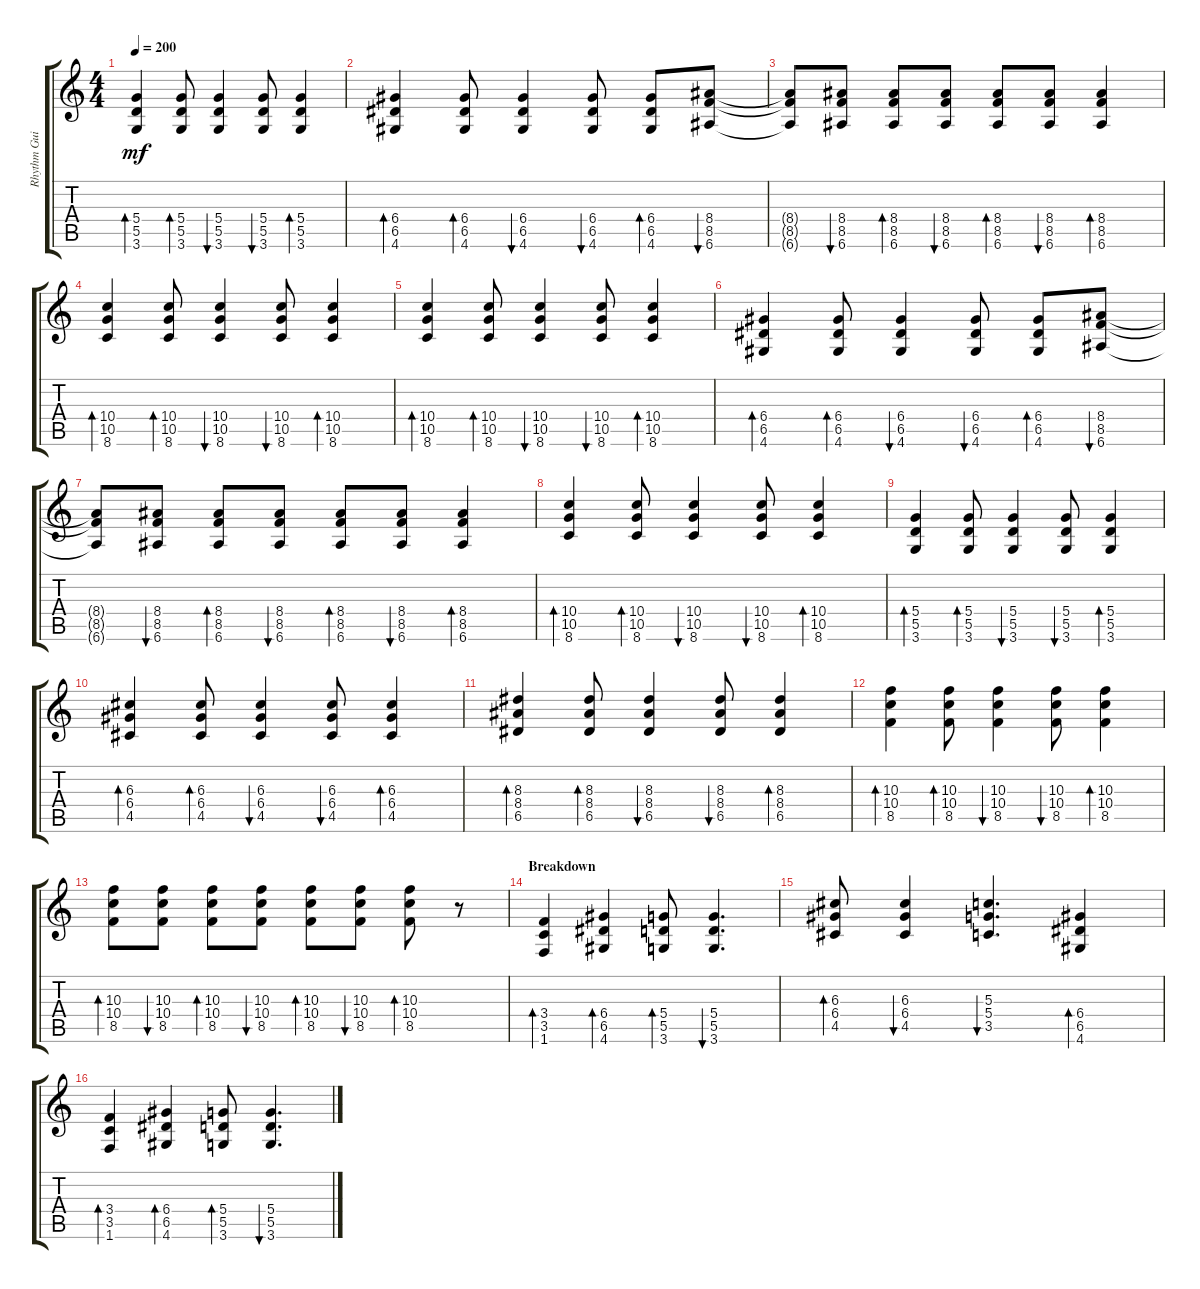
\track ("Rhythm Guitar" "Rhythm Gui") {instrument distortionguitar}
\staff {score tabs}
\tuning (E4 B3 G3 D3 A2 E2) {hide}
\ts (4 4)
\tempo 200
\clef g2
\ks c
(5.4 5.5 3.6).4{bd 30 dy mf} (5.4 5.5 3.6).8{bd 30} (5.4 5.5 3.6).4{bu 30} (5.4 5.5 3.6).8{bu 30} (5.4 5.5 3.6).4{bd 30} |
(6.4 6.5 4.6).4{bd 30} (6.4 6.5 4.6).8{bd 30} (6.4 6.5 4.6).4{bu 30} (6.4 6.5 4.6).8{bu 30} (6.4 6.5 4.6).8{bd 30} (8.4 8.5 6.6).8{bu 30} |
(8.4{t} 8.5{t} 6.6{t}).8 (8.4 8.5 6.6).8{bu 30} (8.4 8.5 6.6).8{bd 30} (8.4 8.5 6.6).8{bu 30} (8.4 8.5 6.6).8{bd 30} (8.4 8.5 6.6).8{bu 30} (8.4 8.5 6.6).4{bd 30} |
(10.4 10.5 8.6).4{bd 30} (10.4 10.5 8.6).8{bd 30} (10.4 10.5 8.6).4{bu 30} (10.4 10.5 8.6).8{bu 30} (10.4 10.5 8.6).4{bd 30} |
(10.4 10.5 8.6).4{bd 30} (10.4 10.5 8.6).8{bd 30} (10.4 10.5 8.6).4{bu 30} (10.4 10.5 8.6).8{bu 30} (10.4 10.5 8.6).4{bd 30} |
(6.4 6.5 4.6).4{bd 30} (6.4 6.5 4.6).8{bd 30} (6.4 6.5 4.6).4{bu 30} (6.4 6.5 4.6).8{bu 30} (6.4 6.5 4.6).8{bd 30} (8.4 8.5 6.6).8{bu 30} |
(8.4{t} 8.5{t} 6.6{t}).8 (8.4 8.5 6.6).8{bu 30} (8.4 8.5 6.6).8{bd 30} (8.4 8.5 6.6).8{bu 30} (8.4 8.5 6.6).8{bd 30} (8.4 8.5 6.6).8{bu 30} (8.4 8.5 6.6).4{bd 30} |
(10.4 10.5 8.6).4{bd 30} (10.4 10.5 8.6).8{bd 30} (10.4 10.5 8.6).4{bu 30} (10.4 10.5 8.6).8{bu 30} (10.4 10.5 8.6).4{bd 30} |
(5.4 5.5 3.6).4{bd 30} (5.4 5.5 3.6).8{bd 30} (5.4 5.5 3.6).4{bu 30} (5.4 5.5 3.6).8{bu 30} (5.4 5.5 3.6).4{bd 30} |
(6.3 6.4 4.5).4{bd 30} (6.3 6.4 4.5).8{bd 30} (6.3 6.4 4.5).4{bu 30} (6.3 6.4 4.5).8{bu 30} (6.3 6.4 4.5).4{bd 30} |
(8.3 8.4 6.5).4{bd 30} (8.3 8.4 6.5).8{bd 30} (8.3 8.4 6.5).4{bu 30} (8.3 8.4 6.5).8{bu 30} (8.3 8.4 6.5).4{bd 30} |
(10.3 10.4 8.5).4{bd 30} (10.3 10.4 8.5).8{bd 30} (10.3 10.4 8.5).4{bu 30} (10.3 10.4 8.5).8{bu 30} (10.3 10.4 8.5).4{bd 30} |
(10.3 10.4 8.5).8{bd 30} (10.3 10.4 8.5).8{bu 30} (10.3 10.4 8.5).8{bd 30} (10.3 10.4 8.5).8{bu 30} (10.3 10.4 8.5).8{bd 30} (10.3 10.4 8.5).8{bu 30} (10.3 10.4 8.5).8{bd 30} r.8 |
\section ("" "Breakdown")
(3.4 3.5 1.6).4{bd 30} (6.4 6.5 4.6).4{bd 30} (5.4 5.5 3.6).8{bd 30} (5.4 5.5 3.6).4{d bu 30} |
(6.3 6.4 4.5).8{bd 30} (6.3 6.4 4.5).4{bu 30} (5.3 5.4 3.5).4{d bu 30} (6.4 6.5 4.6).4{bd 30} |
(3.4 3.5 1.6).4{bd 30} (6.4 6.5 4.6).4{bd 30} (5.4 5.5 3.6).8{bd 30} (5.4 5.5 3.6).4{d bu 30}
